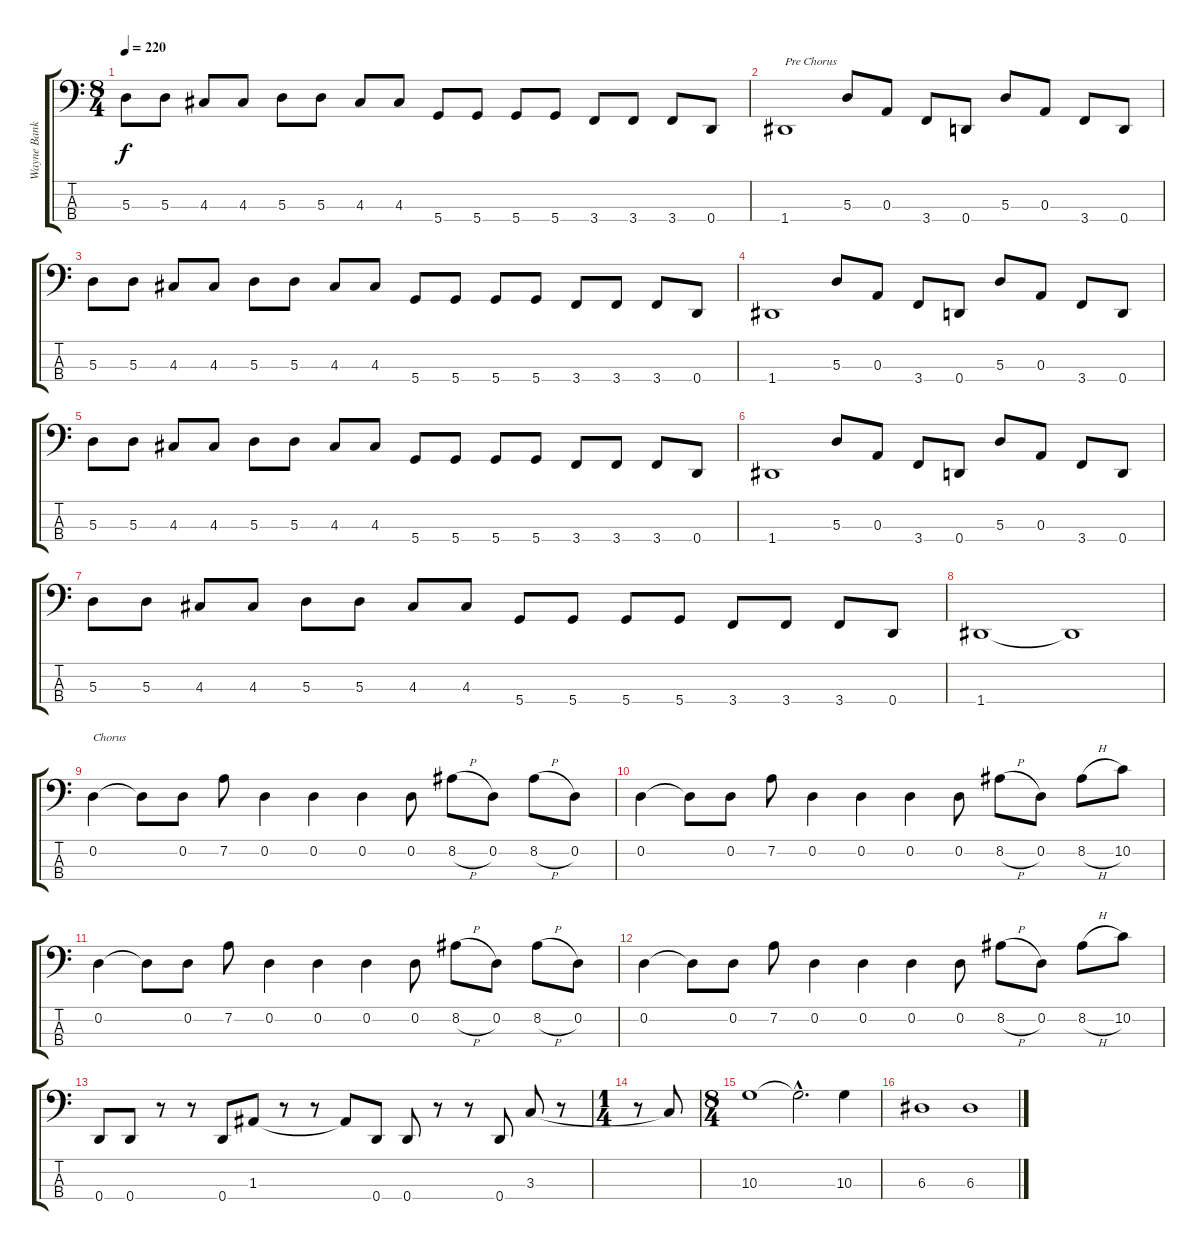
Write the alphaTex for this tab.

\track ("Wayne Banks" "Wayne Bank") {instrument electricbassfinger}
\staff {score tabs}
\tuning (G2 D2 A1 D1) {hide}
\ts (8 4)
\tempo 220
\clef f4
\ks c
5.3.8{dy f} 5.3.8 4.3.8 4.3.8 5.3.8 5.3.8 4.3.8 4.3.8 5.4.8 5.4.8 5.4.8 5.4.8 3.4.8 3.4.8 3.4.8 0.4.8 |
1.4.1{txt "Pre Chorus"} 5.3.8 0.3.8 3.4.8 0.4.8 5.3.8 0.3.8 3.4.8 0.4.8 |
5.3.8 5.3.8 4.3.8 4.3.8 5.3.8 5.3.8 4.3.8 4.3.8 5.4.8 5.4.8 5.4.8 5.4.8 3.4.8 3.4.8 3.4.8 0.4.8 |
1.4.1 5.3.8 0.3.8 3.4.8 0.4.8 5.3.8 0.3.8 3.4.8 0.4.8 |
5.3.8 5.3.8 4.3.8 4.3.8 5.3.8 5.3.8 4.3.8 4.3.8 5.4.8 5.4.8 5.4.8 5.4.8 3.4.8 3.4.8 3.4.8 0.4.8 |
1.4.1 5.3.8 0.3.8 3.4.8 0.4.8 5.3.8 0.3.8 3.4.8 0.4.8 |
5.3.8 5.3.8 4.3.8 4.3.8 5.3.8 5.3.8 4.3.8 4.3.8 5.4.8 5.4.8 5.4.8 5.4.8 3.4.8 3.4.8 3.4.8 0.4.8 |
1.4.1 1.4{t}.1 |
0.2.4{txt "Chorus"} 0.2{t}.8 0.2.8 7.2.8 0.2.4 0.2.4 0.2.4 0.2.8 8.2{h}.8 0.2.8 8.2{h}.8 0.2.8 |
0.2.4 0.2{t}.8 0.2.8 7.2.8 0.2.4 0.2.4 0.2.4 0.2.8 8.2{h}.8 0.2.8 8.2{h}.8 10.2.8 |
0.2.4 0.2{t}.8 0.2.8 7.2.8 0.2.4 0.2.4 0.2.4 0.2.8 8.2{h}.8 0.2.8 8.2{h}.8 0.2.8 |
0.2.4 0.2{t}.8 0.2.8 7.2.8 0.2.4 0.2.4 0.2.4 0.2.8 8.2{h}.8 0.2.8 8.2{h}.8 10.2.8 |
0.4.8 0.4.8 r.8 r.8 0.4.8 1.3.8 r.8 r.8 1.3{t}.8 0.4.8 0.4.8 r.8 r.8 0.4.8 3.3.8 r.8 |
\ts (1 4)
r.8 3.3{t}.8 |
\ts (8 4)
10.3.1 10.3{hac t}.2{d} 10.3.4 |
6.3.1 6.3.1
